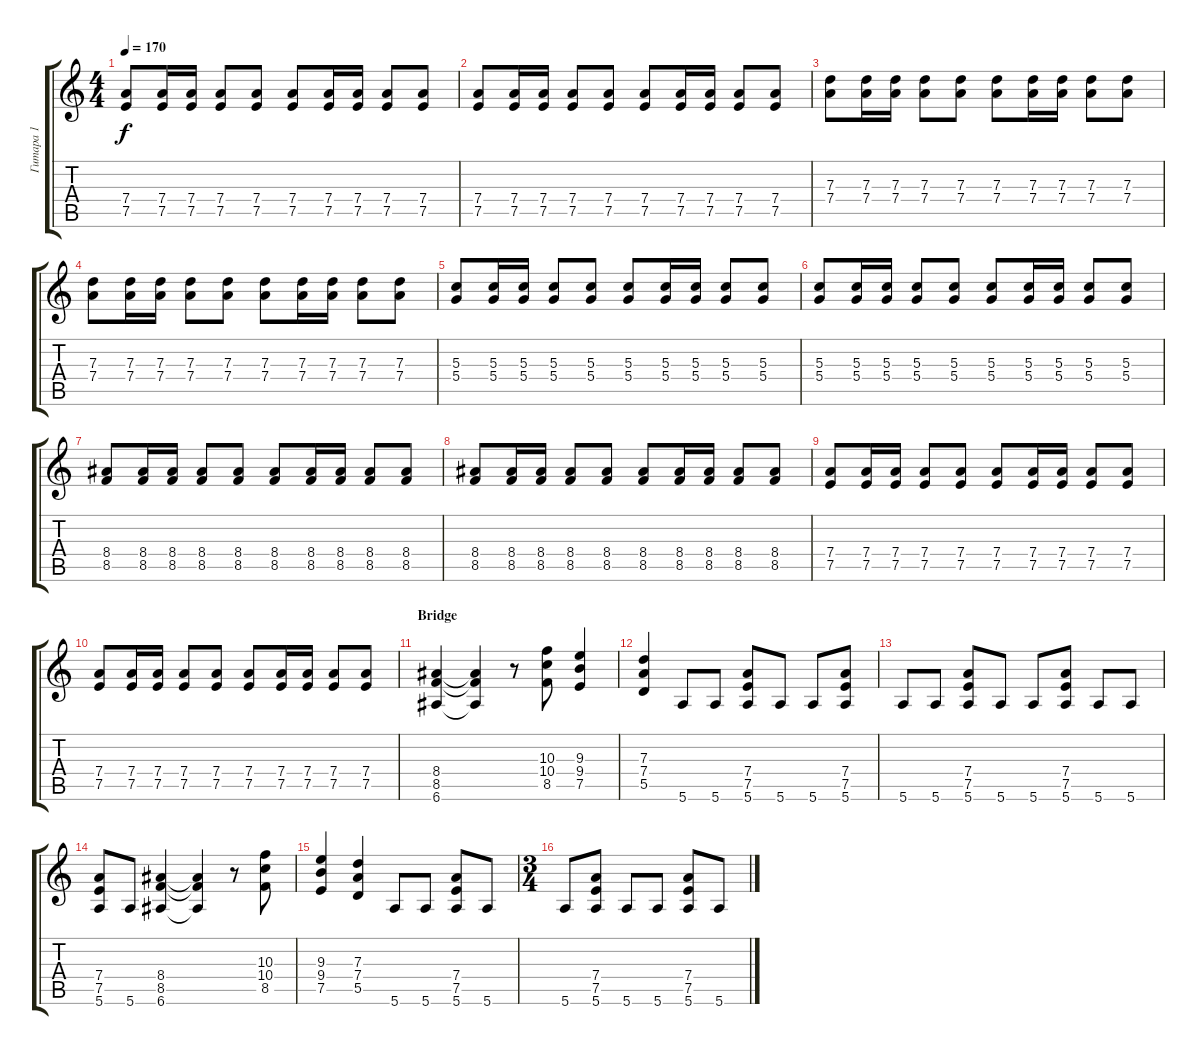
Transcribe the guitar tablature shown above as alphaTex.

\track ("Гитара 1" "Гитара 1") {instrument distortionguitar}
\staff {score tabs}
\tuning (E4 B3 G3 D3 A2 E2) {hide}
\ts (4 4)
\tempo 170
\clef g2
\ks c
(7.4 7.5).8{dy f} (7.4 7.5).16 (7.4 7.5).16 (7.4 7.5).8 (7.4 7.5).8 (7.4 7.5).8 (7.4 7.5).16 (7.4 7.5).16 (7.4 7.5).8 (7.4 7.5).8 |
(7.4 7.5).8 (7.4 7.5).16 (7.4 7.5).16 (7.4 7.5).8 (7.4 7.5).8 (7.4 7.5).8 (7.4 7.5).16 (7.4 7.5).16 (7.4 7.5).8 (7.4 7.5).8 |
(7.3 7.4).8 (7.3 7.4).16 (7.3 7.4).16 (7.3 7.4).8 (7.3 7.4).8 (7.3 7.4).8 (7.3 7.4).16 (7.3 7.4).16 (7.3 7.4).8 (7.3 7.4).8 |
(7.3 7.4).8 (7.3 7.4).16 (7.3 7.4).16 (7.3 7.4).8 (7.3 7.4).8 (7.3 7.4).8 (7.3 7.4).16 (7.3 7.4).16 (7.3 7.4).8 (7.3 7.4).8 |
(5.3 5.4).8 (5.3 5.4).16 (5.3 5.4).16 (5.3 5.4).8 (5.3 5.4).8 (5.3 5.4).8 (5.3 5.4).16 (5.3 5.4).16 (5.3 5.4).8 (5.3 5.4).8 |
(5.3 5.4).8 (5.3 5.4).16 (5.3 5.4).16 (5.3 5.4).8 (5.3 5.4).8 (5.3 5.4).8 (5.3 5.4).16 (5.3 5.4).16 (5.3 5.4).8 (5.3 5.4).8 |
(8.4 8.5).8 (8.4 8.5).16 (8.4 8.5).16 (8.4 8.5).8 (8.4 8.5).8 (8.4 8.5).8 (8.4 8.5).16 (8.4 8.5).16 (8.4 8.5).8 (8.4 8.5).8 |
(8.4 8.5).8 (8.4 8.5).16 (8.4 8.5).16 (8.4 8.5).8 (8.4 8.5).8 (8.4 8.5).8 (8.4 8.5).16 (8.4 8.5).16 (8.4 8.5).8 (8.4 8.5).8 |
(7.4 7.5).8 (7.4 7.5).16 (7.4 7.5).16 (7.4 7.5).8 (7.4 7.5).8 (7.4 7.5).8 (7.4 7.5).16 (7.4 7.5).16 (7.4 7.5).8 (7.4 7.5).8 |
(7.4 7.5).8 (7.4 7.5).16 (7.4 7.5).16 (7.4 7.5).8 (7.4 7.5).8 (7.4 7.5).8 (7.4 7.5).16 (7.4 7.5).16 (7.4 7.5).8 (7.4 7.5).8 |
\section ("" "Bridge")
(8.4 8.5 6.6).4 (8.4{t} 8.5{t} 6.6{t}).4 r.8 (10.3 10.4 8.5).8 (9.3 9.4 7.5).4 |
(7.3 7.4 5.5).4 5.6.8 5.6.8 (7.4 7.5 5.6).8 5.6.8 5.6.8 (7.4 7.5 5.6).8 |
5.6.8 5.6.8 (7.4 7.5 5.6).8 5.6.8 5.6.8 (7.4 7.5 5.6).8 5.6.8 5.6.8 |
(7.4 7.5 5.6).8 5.6.8 (8.4 8.5 6.6).4 (8.4{t} 8.5{t} 6.6{t}).4 r.8 (10.3 10.4 8.5).8 |
(9.3 9.4 7.5).4 (7.3 7.4 5.5).4 5.6.8 5.6.8 (7.4 7.5 5.6).8 5.6.8 |
\ts (3 4)
5.6.8 (7.4 7.5 5.6).8 5.6.8 5.6.8 (7.4 7.5 5.6).8 5.6.8
